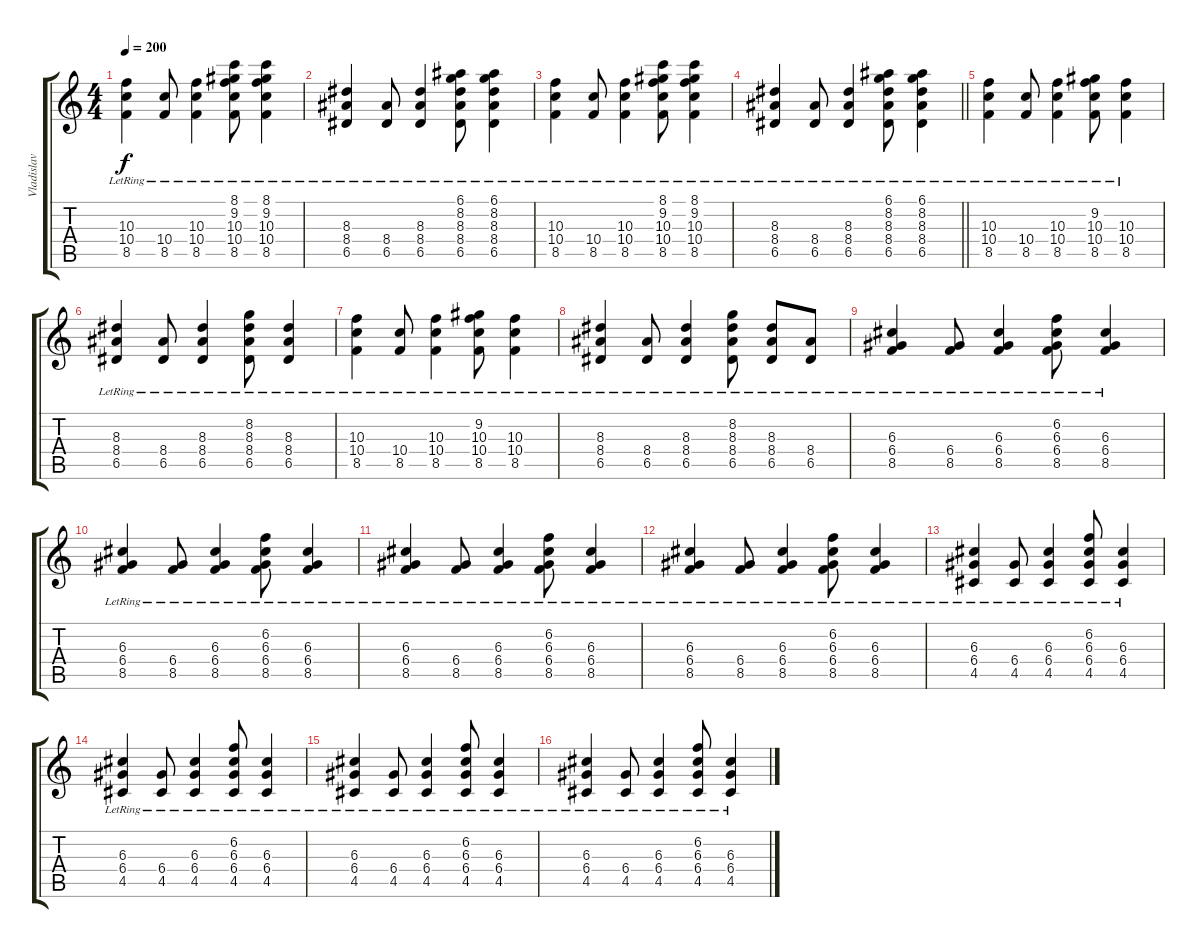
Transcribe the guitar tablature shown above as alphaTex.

\track ("Vladislav Parshin" "Vladislav ") {instrument electricguitarclean}
\staff {score tabs}
\tuning (E4 B3 G3 D3 A2 E2) {hide}
\ts (4 4)
\tempo 200
\clef g2
\ks c
(10.3{lr} 10.4{lr} 8.5{lr}).4{dy f volume 4} (10.4{lr} 8.5{lr}).8 (10.3{lr} 10.4{lr} 8.5{lr}).4 (8.1{lr} 9.2{lr} 10.3{lr} 10.4{lr} 8.5{lr}).8 (8.1{lr} 9.2{lr} 10.3{lr} 10.4{lr} 8.5{lr}).4 |
(8.3{lr} 8.4{lr} 6.5{lr}).4 (8.4{lr} 6.5{lr}).8 (8.3{lr} 8.4{lr} 6.5{lr}).4 (6.1{lr} 8.2{lr} 8.3{lr} 8.4{lr} 6.5{lr}).8 (6.1{lr} 8.2{lr} 8.3{lr} 8.4{lr} 6.5{lr}).4 |
(10.3{lr} 10.4{lr} 8.5{lr}).4 (10.4{lr} 8.5{lr}).8 (10.3{lr} 10.4{lr} 8.5{lr}).4 (8.1{lr} 9.2{lr} 10.3{lr} 10.4{lr} 8.5{lr}).8 (8.1{lr} 9.2{lr} 10.3{lr} 10.4{lr} 8.5{lr}).4 |
\barLineRight lightlight
(8.3{lr} 8.4{lr} 6.5{lr}).4 (8.4{lr} 6.5{lr}).8 (8.3{lr} 8.4{lr} 6.5{lr}).4 (6.1{lr} 8.2{lr} 8.3{lr} 8.4{lr} 6.5{lr}).8 (6.1{lr} 8.2{lr} 8.3{lr} 8.4{lr} 6.5{lr}).4 |
\section ("" "")
(10.3{lr} 10.4{lr} 8.5{lr}).4{volume 3} (10.4{lr} 8.5{lr}).8 (10.3{lr} 10.4{lr} 8.5{lr}).4 (9.2{lr} 10.3{lr} 10.4{lr} 8.5{lr}).8 (10.3{lr} 10.4{lr} 8.5{lr}).4 |
(8.3{lr} 8.4{lr} 6.5{lr}).4 (8.4{lr} 6.5{lr}).8 (8.3{lr} 8.4{lr} 6.5{lr}).4 (8.2{lr} 8.3{lr} 8.4{lr} 6.5{lr}).8 (8.3{lr} 8.4{lr} 6.5{lr}).4 |
(10.3{lr} 10.4{lr} 8.5{lr}).4 (10.4{lr} 8.5{lr}).8 (10.3{lr} 10.4{lr} 8.5{lr}).4 (9.2{lr} 10.3{lr} 10.4{lr} 8.5{lr}).8 (10.3{lr} 10.4{lr} 8.5{lr}).4 |
(8.3{lr} 8.4{lr} 6.5{lr}).4 (8.4{lr} 6.5{lr}).8 (8.3{lr} 8.4{lr} 6.5{lr}).4 (8.2{lr} 8.3{lr} 8.4{lr} 6.5{lr}).8 (8.3{lr} 8.4{lr} 6.5{lr}).8 (8.4{lr} 6.5{lr}).8 |
(6.3{lr} 6.4{lr} 8.5{lr}).4{volume 2} (6.4{lr} 8.5{lr}).8 (6.3{lr} 6.4{lr} 8.5{lr}).4 (6.2{lr} 6.3{lr} 6.4{lr} 8.5{lr}).8 (6.3{lr} 6.4{lr} 8.5{lr}).4 |
(6.3{lr} 6.4{lr} 8.5{lr}).4 (6.4{lr} 8.5{lr}).8 (6.3{lr} 6.4{lr} 8.5{lr}).4 (6.2{lr} 6.3{lr} 6.4{lr} 8.5{lr}).8 (6.3{lr} 6.4{lr} 8.5{lr}).4 |
(6.3{lr} 6.4{lr} 8.5{lr}).4 (6.4{lr} 8.5{lr}).8 (6.3{lr} 6.4{lr} 8.5{lr}).4 (6.2{lr} 6.3{lr} 6.4{lr} 8.5{lr}).8 (6.3{lr} 6.4{lr} 8.5{lr}).4 |
(6.3{lr} 6.4{lr} 8.5{lr}).4 (6.4{lr} 8.5{lr}).8 (6.3{lr} 6.4{lr} 8.5{lr}).4 (6.2{lr} 6.3{lr} 6.4{lr} 8.5{lr}).8 (6.3{lr} 6.4{lr} 8.5{lr}).4 |
(6.3{lr} 6.4{lr} 4.5{lr}).4{volume 1} (6.4{lr} 4.5{lr}).8 (6.3{lr} 6.4{lr} 4.5{lr}).4 (6.2{lr} 6.3{lr} 6.4{lr} 4.5{lr}).8 (6.3{lr} 6.4{lr} 4.5{lr}).4 |
(6.3{lr} 6.4{lr} 4.5{lr}).4 (6.4{lr} 4.5{lr}).8 (6.3{lr} 6.4{lr} 4.5{lr}).4 (6.2{lr} 6.3{lr} 6.4{lr} 4.5{lr}).8 (6.3{lr} 6.4{lr} 4.5{lr}).4 |
(6.3{lr} 6.4{lr} 4.5{lr}).4 (6.4{lr} 4.5{lr}).8 (6.3{lr} 6.4{lr} 4.5{lr}).4 (6.2{lr} 6.3{lr} 6.4{lr} 4.5{lr}).8 (6.3{lr} 6.4{lr} 4.5{lr}).4 |
(6.3{lr} 6.4{lr} 4.5{lr}).4 (6.4{lr} 4.5{lr}).8 (6.3{lr} 6.4{lr} 4.5{lr}).4 (6.2{lr} 6.3{lr} 6.4{lr} 4.5{lr}).8 (6.3{lr} 6.4{lr} 4.5{lr}).4
